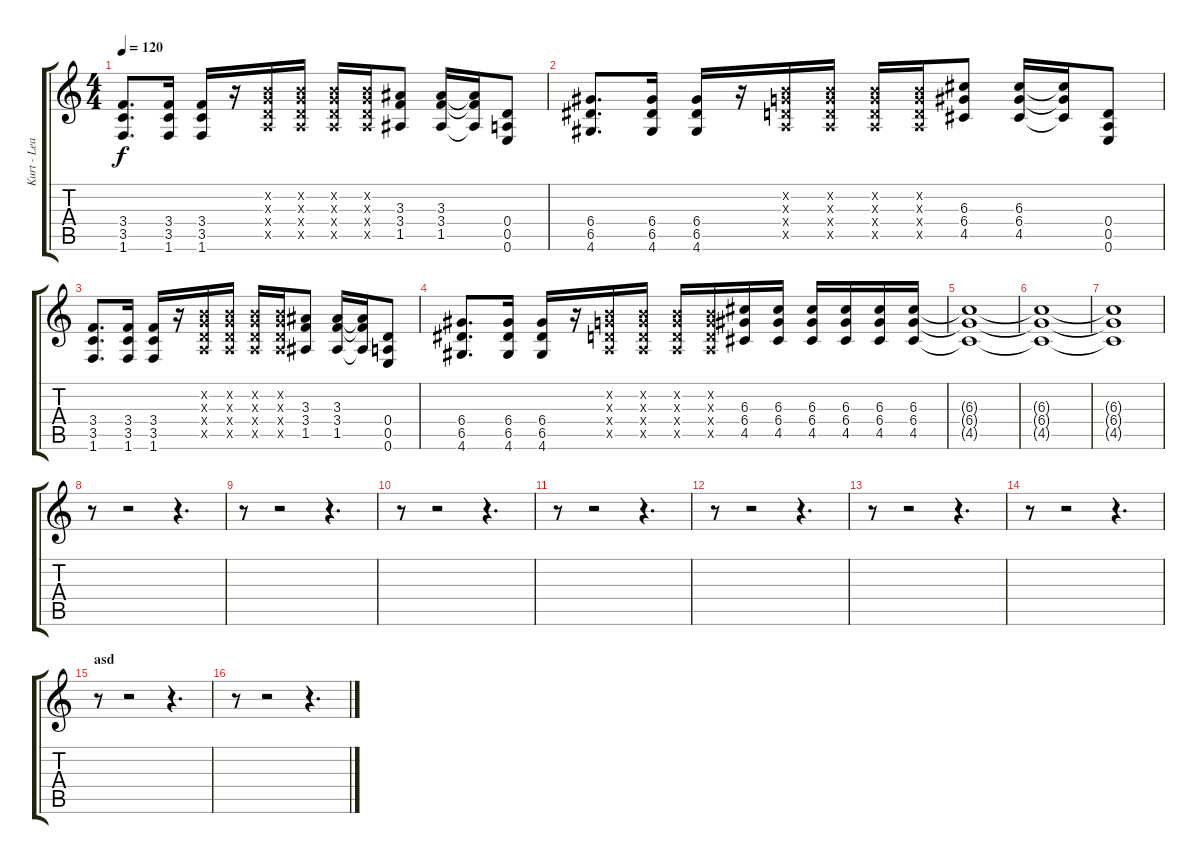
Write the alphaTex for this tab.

\track ("Kurt - Lead Guitar" "Kurt - Lea") {instrument electricguitarclean}
\staff {score tabs}
\tuning (E4 B3 G3 D3 A2 E2) {hide}
\ts (4 4)
\tempo 120
\clef g2
\ks c
(3.4 3.5 1.6).8{d dy f} (3.4 3.5 1.6).16 (3.4 3.5 1.6).16 r.16 (0.2{x} 0.3{x} 0.4{x} 0.5{x}).16 (0.2{x} 0.3{x} 0.4{x} 0.5{x}).16 (0.2{x} 0.3{x} 0.4{x} 0.5{x}).16 (0.2{x} 0.3{x} 0.4{x} 0.5{x}).16 (3.3 3.4 1.5).8 (3.3 3.4 1.5).16 (3.3{t} 3.4{t} 1.5{t}).16 (0.4 0.5 0.6).8 |
(6.4 6.5 4.6).8{d} (6.4 6.5 4.6).16 (6.4 6.5 4.6).16 r.16 (0.2{x} 0.3{x} 0.4{x} 0.5{x}).16 (0.2{x} 0.3{x} 0.4{x} 0.5{x}).16 (0.2{x} 0.3{x} 0.4{x} 0.5{x}).16 (0.2{x} 0.3{x} 0.4{x} 0.5{x}).16 (6.3 6.4 4.5).8 (6.3 6.4 4.5).16 (6.3{t} 6.4{t} 4.5{t}).16 (0.4 0.5 0.6).8 |
(3.4 3.5 1.6).8{d} (3.4 3.5 1.6).16 (3.4 3.5 1.6).16 r.16 (0.2{x} 0.3{x} 0.4{x} 0.5{x}).16 (0.2{x} 0.3{x} 0.4{x} 0.5{x}).16 (0.2{x} 0.3{x} 0.4{x} 0.5{x}).16 (0.2{x} 0.3{x} 0.4{x} 0.5{x}).16 (3.3 3.4 1.5).8 (3.3 3.4 1.5).16 (3.3{t} 3.4{t} 1.5{t}).16 (0.4 0.5 0.6).8 |
(6.4 6.5 4.6).8{d} (6.4 6.5 4.6).16 (6.4 6.5 4.6).16 r.16 (0.2{x} 0.3{x} 0.4{x} 0.5{x}).16 (0.2{x} 0.3{x} 0.4{x} 0.5{x}).16 (0.2{x} 0.3{x} 0.4{x} 0.5{x}).16 (0.2{x} 0.3{x} 0.4{x} 0.5{x}).16 (6.3 6.4 4.5).16 (6.3 6.4 4.5).16 (6.3 6.4 4.5).16 (6.3 6.4 4.5).16 (6.3 6.4 4.5).16{volume 7} (6.3 6.4 4.5).16 |
(6.3{t} 6.4{t} 4.5{t}).1{volume 6} |
(6.3{t} 6.4{t} 4.5{t}).1{volume 4} |
(6.3{t} 6.4{t} 4.5{t}).1{volume 3} |
r.8 r.2 r.4{d} |
r.8 r.2 r.4{d} |
r.8 r.2 r.4{d} |
r.8 r.2 r.4{d} |
r.8 r.2 r.4{d} |
r.8 r.2 r.4{d} |
r.8 r.2 r.4{d} |
\section ("" "asd")
r.8 r.2 r.4{d} |
r.8 r.2 r.4{d}
